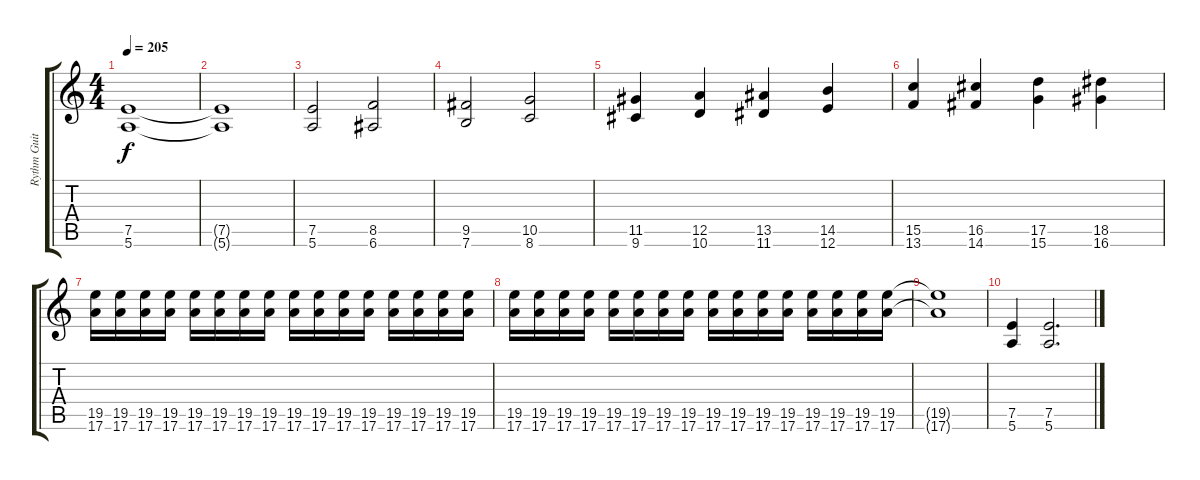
\track ("Rythm Guitar" "Rythm Guit") {instrument distortionguitar}
\staff {score tabs}
\tuning (E4 B3 G3 D3 A2 E2) {hide}
\ts (4 4)
\tempo 205
\clef g2
\ks c
(7.5{t} 5.6{t}).1{dy f} |
(7.5{t} 5.6{t}).1 |
(7.5 5.6).2 (8.5 6.6).2 |
(9.5 7.6).2 (10.5 8.6).2 |
(11.5 9.6).4 (12.5 10.6).4 (13.5 11.6).4 (14.5 12.6).4 |
(15.5 13.6).4 (16.5 14.6).4 (17.5 15.6).4 (18.5 16.6).4 |
(19.5 17.6).16 (19.5 17.6).16 (19.5 17.6).16 (19.5 17.6).16 (19.5 17.6).16 (19.5 17.6).16 (19.5 17.6).16 (19.5 17.6).16 (19.5 17.6).16 (19.5 17.6).16 (19.5 17.6).16 (19.5 17.6).16 (19.5 17.6).16 (19.5 17.6).16 (19.5 17.6).16 (19.5 17.6).16 |
(19.5 17.6).16 (19.5 17.6).16 (19.5 17.6).16 (19.5 17.6).16 (19.5 17.6).16 (19.5 17.6).16 (19.5 17.6).16 (19.5 17.6).16 (19.5 17.6).16 (19.5 17.6).16 (19.5 17.6).16 (19.5 17.6).16 (19.5 17.6).16 (19.5 17.6).16 (19.5 17.6).16 (19.5 17.6).16 |
(19.5{t} 17.6{t}).1 |
(7.5 5.6).4 (7.5 5.6).2{d}
